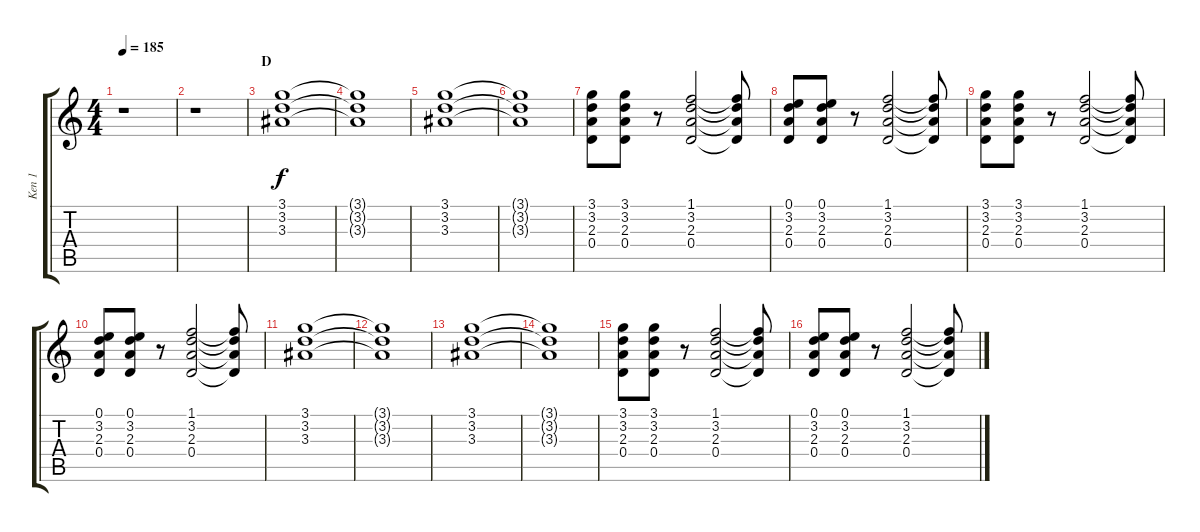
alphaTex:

\track ("Ken 1" "Ken 1") {instrument overdrivenguitar}
\staff {score tabs}
\tuning (E4 B3 G3 D3 A2 E2) {hide}
\ts (4 4)
\tempo 185
\clef g2
\ks c
r.1{dy mp} |
r.1 |
\section ("" "D")
(3.1 3.2 3.3).1{dy f} |
(3.1{t} 3.2{t} 3.3{t}).1 |
(3.1 3.2 3.3).1 |
(3.1{t} 3.2{t} 3.3{t}).1 |
(3.1 3.2 2.3 0.4).8 (3.1 3.2 2.3 0.4).8 r.8 (1.1 3.2 2.3 0.4).2 (1.1{t} 3.2{t} 2.3{t} 0.4{t}).8 |
(0.1 3.2 2.3 0.4).8 (0.1 3.2 2.3 0.4).8 r.8 (1.1 3.2 2.3 0.4).2 (1.1{t} 3.2{t} 2.3{t} 0.4{t}).8 |
(3.1 3.2 2.3 0.4).8 (3.1 3.2 2.3 0.4).8 r.8 (1.1 3.2 2.3 0.4).2 (1.1{t} 3.2{t} 2.3{t} 0.4{t}).8 |
(0.1 3.2 2.3 0.4).8 (0.1 3.2 2.3 0.4).8 r.8 (1.1 3.2 2.3 0.4).2 (1.1{t} 3.2{t} 2.3{t} 0.4{t}).8 |
(3.1 3.2 3.3).1 |
(3.1{t} 3.2{t} 3.3{t}).1 |
(3.1 3.2 3.3).1 |
(3.1{t} 3.2{t} 3.3{t}).1 |
(3.1 3.2 2.3 0.4).8 (3.1 3.2 2.3 0.4).8 r.8 (1.1 3.2 2.3 0.4).2 (1.1{t} 3.2{t} 2.3{t} 0.4{t}).8 |
(0.1 3.2 2.3 0.4).8 (0.1 3.2 2.3 0.4).8 r.8 (1.1 3.2 2.3 0.4).2 (1.1{t} 3.2{t} 2.3{t} 0.4{t}).8
